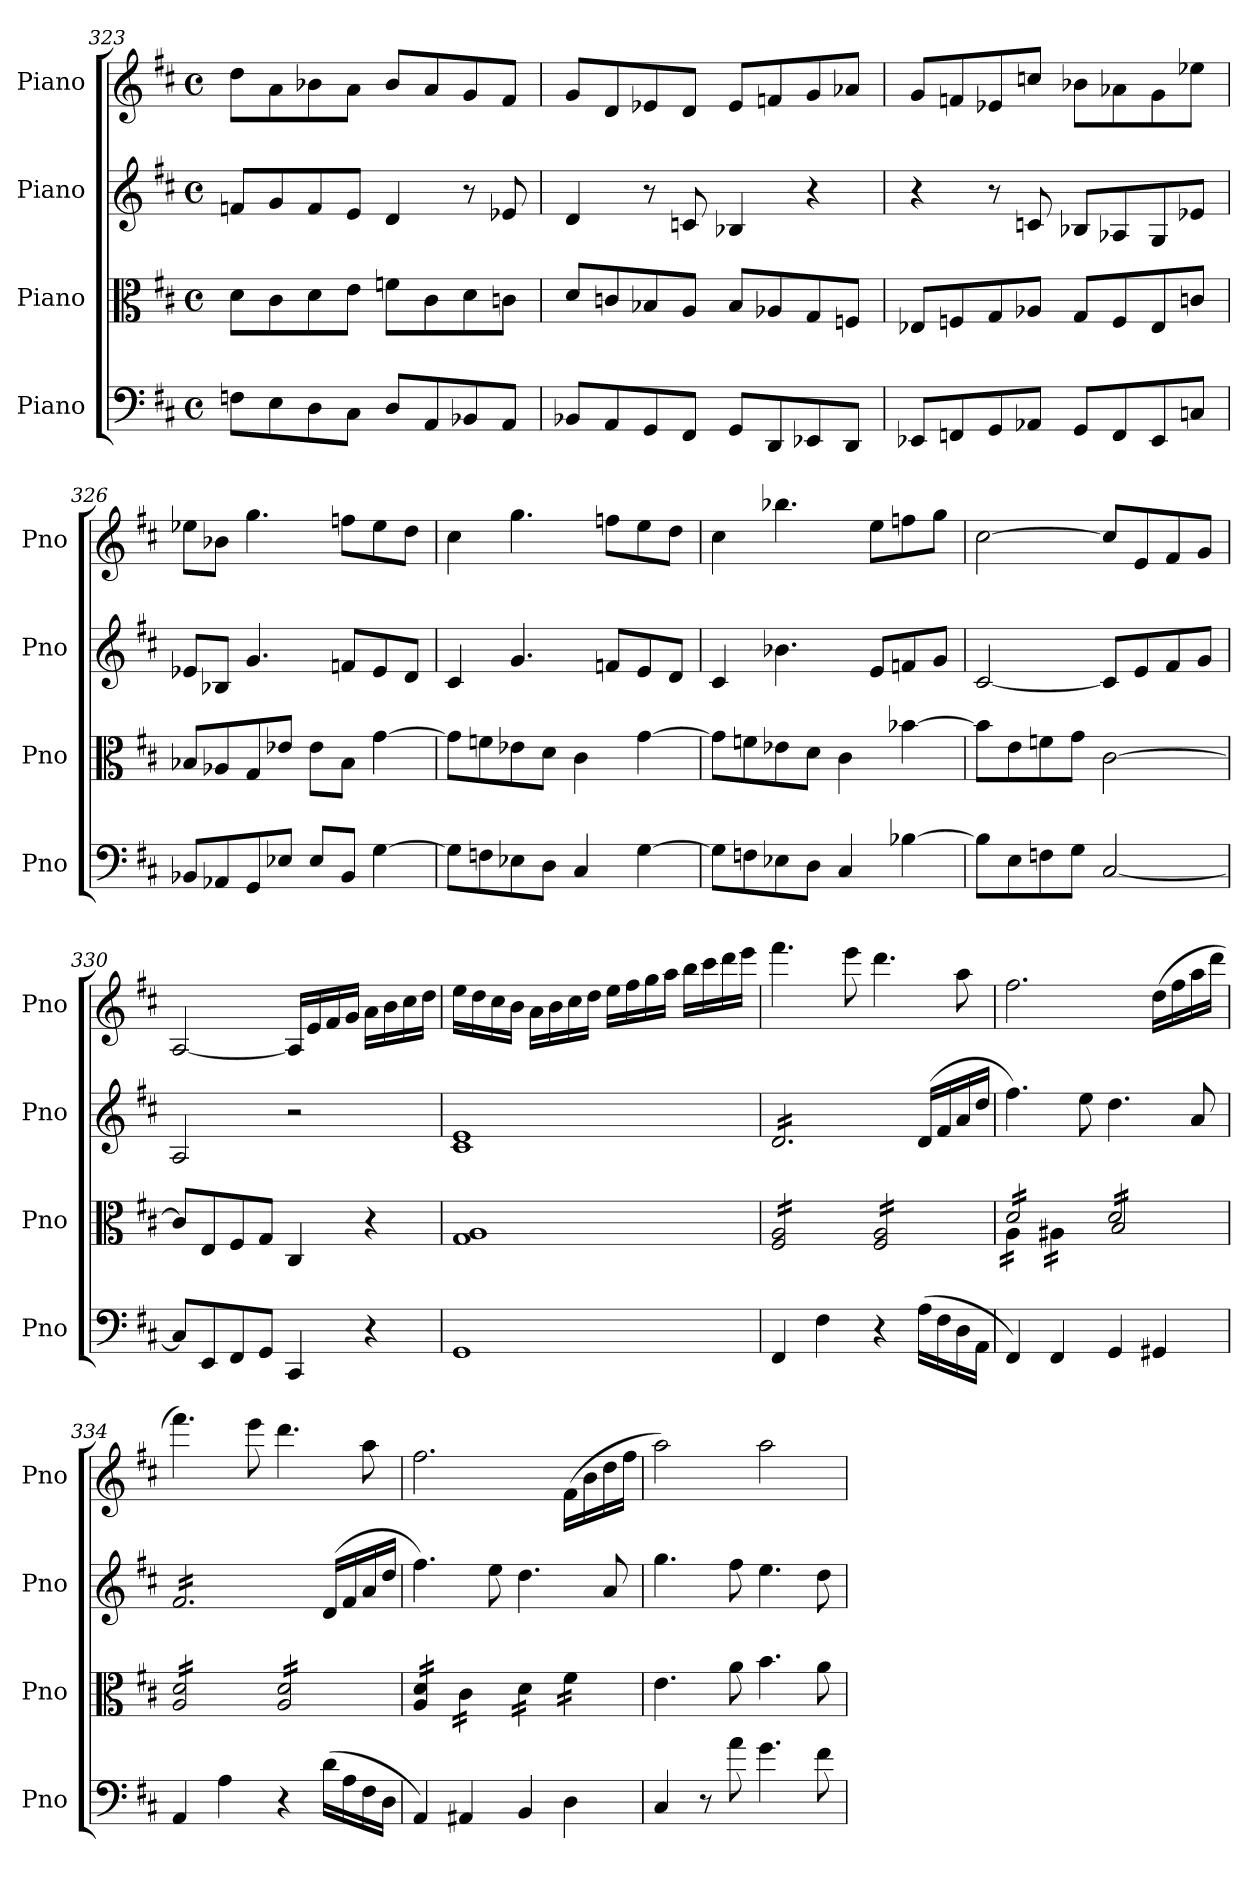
**kern	**kern	**kern	**kern
*part4	*part3	*part2	*part1
*staff4	*staff3	*staff2	*staff1
*I"Piano	*I"Piano	*I"Piano	*I"Piano
*I'Pno	*I'Pno	*I'Pno	*I'Pno
*clefF4	*clefC3	*clefG2	*clefG2
*k[f#c#]	*k[f#c#]	*k[f#c#]	*k[f#c#]
*M4/4	*M4/4	*M4/4	*M4/4
*met(c)	*met(c)	*met(c)	*met(c)
=323	=323	=323	=323
8Fn\L	8d\L	8fn/L	8dd\L
8E\	8c#\	8g/	8a\
8D\	8d\	8f/	8b-X\
8C#\J	8e\J	8e/J	8a\J
8D/L	8fn\L	4d/	8b-/L
8AA/	8c#\	.	8a/
8BB-X/	8d\	8r	8g/
8AA/J	8cn\J	8e-X/	8f#/J
=324	=324	=324	=324
8BB-X/L	8d/L	4d/	8g/L
8AA/	8cn/	.	8d/
8GG/	8B-X/	8r	8e-X/
8FF#/J	8A/J	8cn/	8d/J
8GG/L	8B-/L	4B-X/	8e-/L
8DD/	8A-X/	.	8fn/
8EE-X/	8G/	4r	8g/
8DD/J	8Fn/J	.	8a-X/J
=325	=325	=325	=325
8EE-X/L	8E-X/L	4r	8g/L
8FFn/	8Fn/	.	8fn/
8GG/	8G/	8r	8e-X/
8AA-X/J	8A-X/J	8cn/	8ccn/J
8GG/L	8G/L	8B-X/L	8b-X\L
8FF/	8F/	8A-X/	8a-X\
8EE-/	8E-/	8G/	8g\
8Cn/J	8cn/J	8e-X/J	8ee-X\J
!!LO:LB:g=z
=326	=326	=326	=326
8BB-X/L	8B-X/L	8e-X/L	8ee-X\L
8AA-X/	8A-X/	8B-X/J	8b-X\J
8GG/	8G/	4.g/	4.gg\
8E-X/J	8e-X/J	.	.
8E-/L	8e-\L	.	.
8BB-/J	8B-\J	8fn/L	8ffn\L
[4G\	[4g\	8e-/	8ee-\
.	.	8d/J	8dd\J
=327	=327	=327	=327
8G\L]	8g\L]	4c#/	4cc#\
8Fn\	8fn\	.	.
8E-X\	8e-X\	4.g/	4.gg\
8D\J	8d\J	.	.
4C#/	4c#\	.	.
.	.	8fn/L	8ffn\L
[4G\	[4g\	8e/	8ee\
.	.	8d/J	8dd\J
=328	=328	=328	=328
8G\L]	8g\L]	4c#/	4cc#\
8Fn\	8fn\	.	.
8E-X\	8e-X\	4.b-X\	4.bb-X\
8D\J	8d\J	.	.
4C#/	4c#\	.	.
.	.	8e/L	8ee\L
[4B-X\	[4b-X\	8fn/	8ffn\
.	.	8g/J	8gg\J
=329	=329	=329	=329
8B-\L]	8b-\L]	[2c#/	[2cc#\
8E\	8e\	.	.
8Fn\	8fn\	.	.
8G\J	8g\J	.	.
[2C#/	[2c#\	8c#/L]	8cc#/L]
.	.	8e/	8e/
.	.	8f#/	8f#/
.	.	8g/J	8g/J
=330	=330	=330	=330
8C#/L]	8c#/L]	2A/	[2A/
8EE/	8E/	.	.
8FF#/	8F#/	.	.
8GG/J	8G/J	.	.
4CC#/	4C#/	2r	16A/LL]
.	.	.	16e/
.	.	.	16f#/
.	.	.	16g/JJ
4r	4r	.	16a\LL
.	.	.	16b\
.	.	.	16cc#\
.	.	.	16dd\JJ
=331	=331	=331	=331
1GG	1G 1A	1c# 1e	16ee\LL
.	.	.	16dd\
.	.	.	16cc#\
.	.	.	16b\JJ
.	.	.	16a\LL
.	.	.	16b\
.	.	.	16cc#\
.	.	.	16dd\JJ
.	.	.	16ee\LL
.	.	.	16ff#\
.	.	.	16gg\
.	.	.	16aa\JJ
.	.	.	16bb\LL
.	.	.	16ccc#\
.	.	.	16ddd\
.	.	.	16eee\JJ
!!LO:LB:g=z
=332	=332	=332	=332
*	*tremolo	*	*
*	*	*tremolo	*
4FF#/	16F#/ 16A/LL	16d/LL	4.fff#\
.	16F#/ 16A/	16d/	.
.	16F#/ 16A/	16d/	.
.	16F#/ 16A/	16d/	.
4F#\	16F#/ 16A/	16d/	.
.	16F#/ 16A/	16d/	.
.	16F#/ 16A/	16d/	8eee\
.	16F#/ 16A/JJ	16d/	.
4r	16F#/ 16A/LL	16d/	4.ddd\
.	16F#/ 16A/	16d/	.
.	16F#/ 16A/	16d/	.
.	16F#/ 16A/	16d/JJ	.
*	*	*Xtremolo	*
(16A\LL	16F#/ 16A/	(16d/LL	.
16F#\	16F#/ 16A/	16f#/	.
16D\	16F#/ 16A/	16a/	8aa\
16AA\JJ	16F#/ 16A/JJ	16dd/JJ	.
=333	=333	=333	=333
*	*^	*	*
4FF#/)	16d/LL	16A\LL	4.ff#\)	2.ff#\
.	16d/	16A\	.	.
.	16d/	16A\	.	.
.	16d/	16A\JJ	.	.
4FF#/	16d/	16A#X\LL	.	.
.	16d/	16A#X\	.	.
.	16d/	16A#X\	8ee\	.
.	16d/JJ	16A#X\JJ	.	.
4GG/	16d/LL	2B/	4.dd\	.
.	16d/	.	.	.
.	16d/	.	.	.
.	16d/	.	.	.
4GG#X/	16d/	.	.	(16dd\LL
.	16d/	.	.	16ff#\
.	16d/	.	8a/	16aa\
.	16d/JJ	.	.	16ddd\JJ
*	*v	*v	*	*
=334	=334	=334	=334
*	*	*tremolo	*
4AA/	16A/ 16d/LL	16f#/LL	4.fff#\)
.	16A/ 16d/	16f#/	.
.	16A/ 16d/	16f#/	.
.	16A/ 16d/	16f#/	.
4A\	16A/ 16d/	16f#/	.
.	16A/ 16d/	16f#/	.
.	16A/ 16d/	16f#/	8eee\
.	16A/ 16d/JJ	16f#/	.
4r	16A/ 16d/LL	16f#/	4.ddd\
.	16A/ 16d/	16f#/	.
.	16A/ 16d/	16f#/	.
.	16A/ 16d/	16f#/JJ	.
*	*	*Xtremolo	*
(16d\LL	16A/ 16d/	(16d/LL	.
16A\	16A/ 16d/	16f#/	.
16F#\	16A/ 16d/	16a/	8aa\
16D\JJ	16A/ 16d/JJ	16dd/JJ	.
=335	=335	=335	=335
4AA/)	16A/ 16d/LL	4.ff#\)	2.ff#\
.	16A/ 16d/	.	.
.	16A/ 16d/	.	.
.	16A/ 16d/JJ	.	.
4AA#X/	16c#\LL	.	.
.	16c#\	.	.
.	16c#\	8ee\	.
.	16c#\JJ	.	.
4BB/	16d\LL	4.dd\	.
.	16d\	.	.
.	16d\	.	.
.	16d\JJ	.	.
4D\	16f#\LL	.	(16f#\LL
.	16f#\	.	16b\
.	16f#\	8a/	16dd\
.	16f#\JJ	.	16ff#\JJ
*	*Xtremolo	*	*
=336	=336	=336	=336
4C#/	4.e\	4.gg\	2aa\)
8r	.	.	.
8a\	8a\	8ff#\	.
4.g\	4.b\	4.ee\	2aa\
8f#\	8a\	8dd\	.
=	=	=	=
*-	*-	*-	*-
